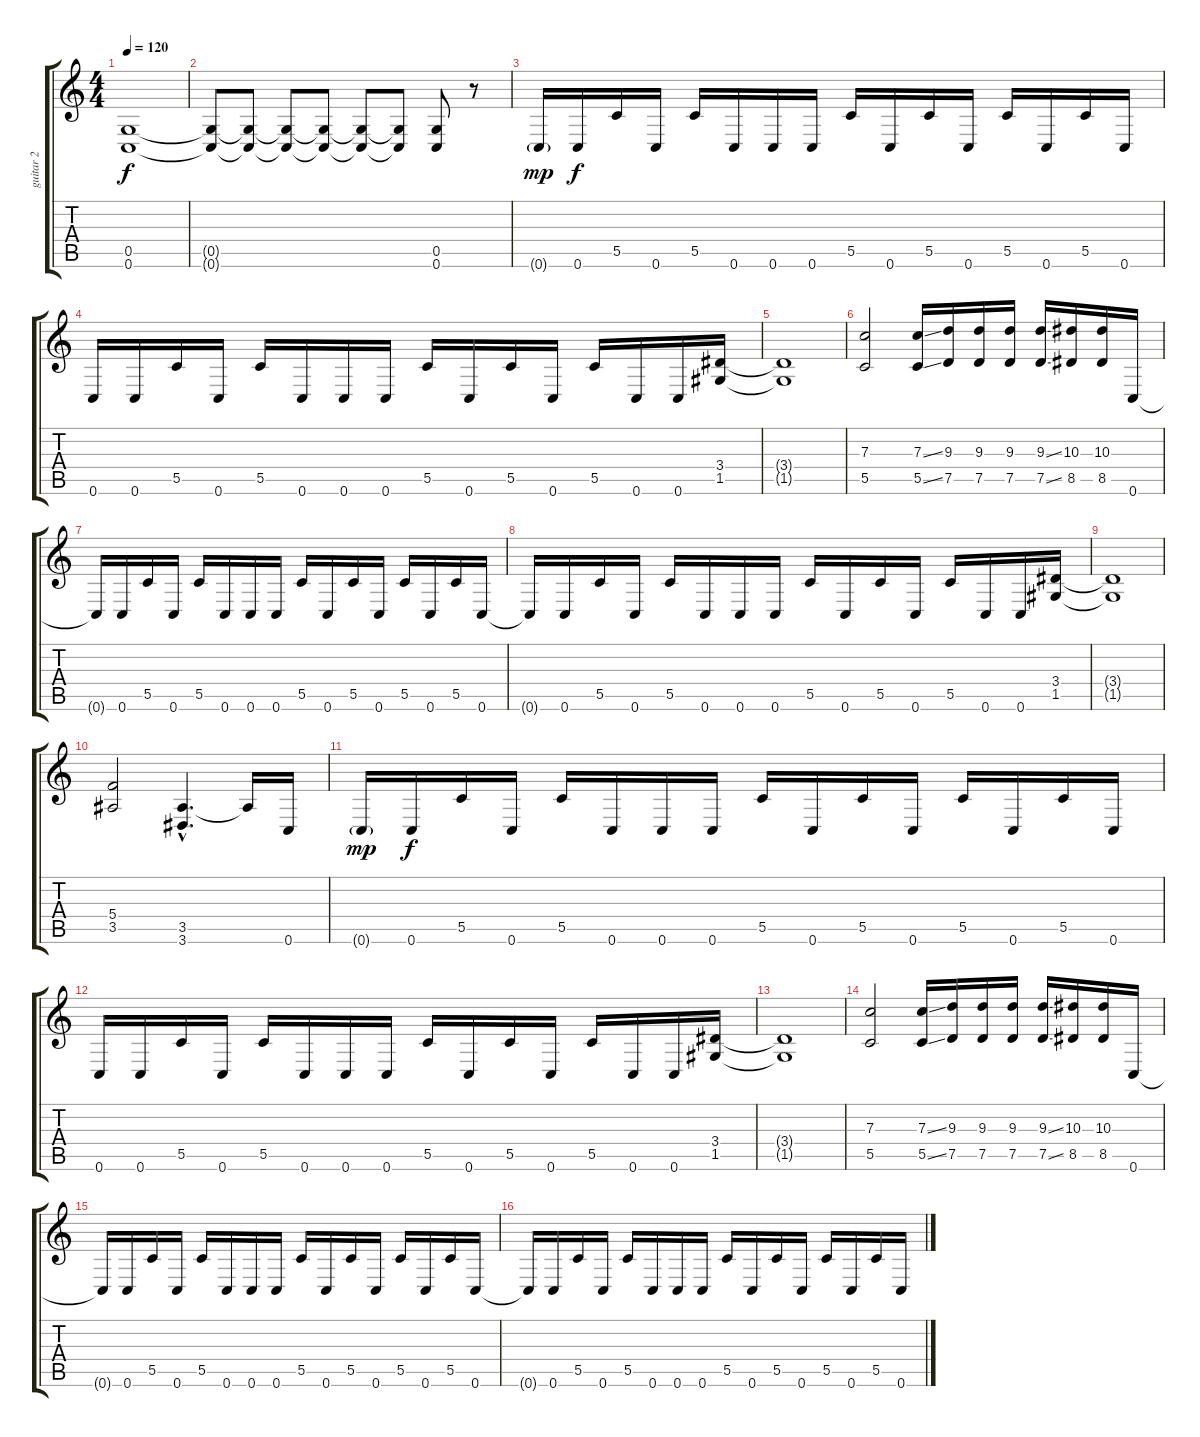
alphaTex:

\track ("guitar 2" "guitar 2") {instrument overdrivenguitar}
\staff {score tabs}
\tuning (D4 A3 F3 C3 G2 C2) {hide}
\ts (4 4)
\tempo 120
\clef g2
\ks c
(0.5 0.6).1{dy f instrument overdrivenguitar} |
(0.5{t} 0.6{t}).8 (0.5{t} 0.6{t}).8 (0.5{t} 0.6{t}).8 (0.5{t} 0.6{t}).8 (0.5{t} 0.6{t}).8 (0.5{t} 0.6{t}).8 (0.5 0.6).8 r.8 |
0.6{g}.16{dy mp} 0.6.16{dy f} 5.5.16 0.6.16 5.5.16 0.6.16 0.6.16 0.6.16 5.5.16 0.6.16 5.5.16 0.6.16 5.5.16 0.6.16 5.5.16 0.6.16 |
0.6.16 0.6.16 5.5.16 0.6.16 5.5.16 0.6.16 0.6.16 0.6.16 5.5.16 0.6.16 5.5.16 0.6.16 5.5.16 0.6.16 0.6.16 (3.4 1.5).16 |
(3.4{t} 1.5{t}).1 |
(7.3 5.5).2 (7.3{ss} 5.5{ss}).16 (9.3 7.5).16 (9.3 7.5).16 (9.3 7.5).16 (9.3{ss} 7.5{ss}).16 (10.3 8.5).16 (10.3 8.5).16 0.6.16 |
0.6{t}.16 0.6.16 5.5.16 0.6.16 5.5.16 0.6.16 0.6.16 0.6.16 5.5.16 0.6.16 5.5.16 0.6.16 5.5.16 0.6.16 5.5.16 0.6.16 |
0.6{t}.16 0.6.16 5.5.16 0.6.16 5.5.16 0.6.16 0.6.16 0.6.16 5.5.16 0.6.16 5.5.16 0.6.16 5.5.16 0.6.16 0.6.16 (3.4 1.5).16 |
(3.4{t} 1.5{t}).1 |
(5.4 3.5).2 (3.5{hac} 3.6{hac}).4{d} 3.5{t}.16 0.6.16 |
0.6{g}.16{dy mp} 0.6.16{dy f} 5.5.16 0.6.16 5.5.16 0.6.16 0.6.16 0.6.16 5.5.16 0.6.16 5.5.16 0.6.16 5.5.16 0.6.16 5.5.16 0.6.16 |
0.6.16 0.6.16 5.5.16 0.6.16 5.5.16 0.6.16 0.6.16 0.6.16 5.5.16 0.6.16 5.5.16 0.6.16 5.5.16 0.6.16 0.6.16 (3.4 1.5).16 |
(3.4{t} 1.5{t}).1 |
(7.3 5.5).2 (7.3{ss} 5.5{ss}).16 (9.3 7.5).16 (9.3 7.5).16 (9.3 7.5).16 (9.3{ss} 7.5{ss}).16 (10.3 8.5).16 (10.3 8.5).16 0.6.16 |
0.6{t}.16 0.6.16 5.5.16 0.6.16 5.5.16 0.6.16 0.6.16 0.6.16 5.5.16 0.6.16 5.5.16 0.6.16 5.5.16 0.6.16 5.5.16 0.6.16 |
0.6{t}.16 0.6.16 5.5.16 0.6.16 5.5.16 0.6.16 0.6.16 0.6.16 5.5.16 0.6.16 5.5.16 0.6.16 5.5.16 0.6.16 5.5.16 0.6.16
